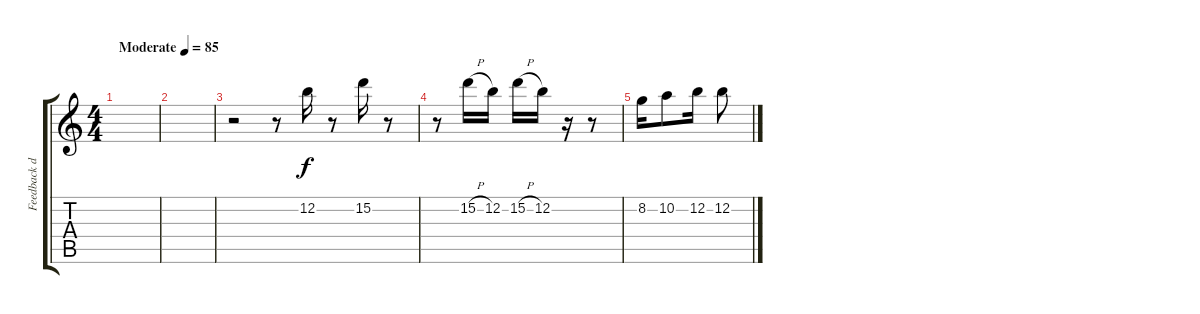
\track ("Feedback delay" "Feedback d") {instrument electricguitarjazz}
\staff {score tabs}
\tuning (E4 B3 G3 D3 A2 E2) {hide}
\ts (4 4)
\tempo (85 "Moderate")
\clef g2
\ks c
|
|
r.2 r.8 12.2.16 r.8 15.2.16 r.8 |
r.8 15.2{h}.16 12.2.16 15.2{h}.16 12.2.16 r.16 r.8 |
8.2.16 10.2.8 12.2.16 12.2.8
